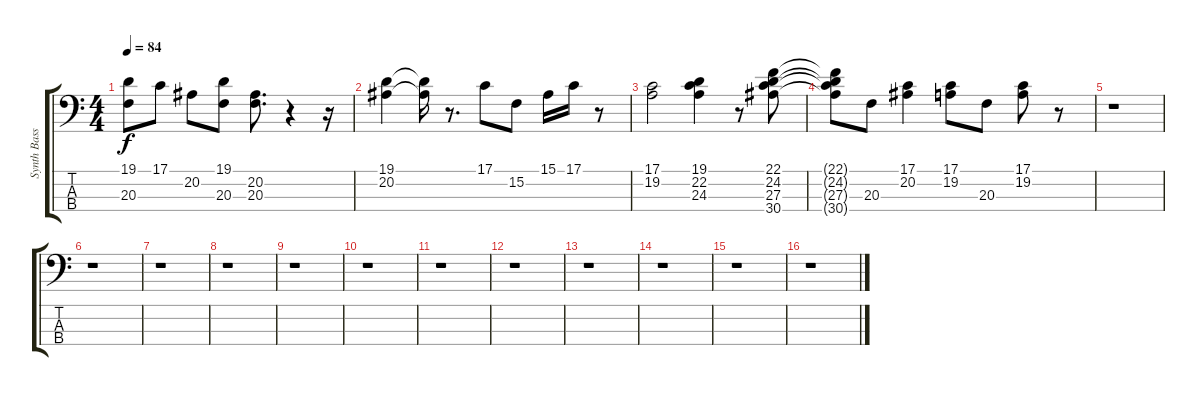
\track ("Synth Bass" "Synth Bass") {instrument synthbrass2}
\staff {score tabs}
\tuning (G2 D2 A1 E1) {hide}
\ts (4 4)
\tempo 84
\clef f4
\ks c
(19.1 20.3).8{dy f} 17.1.8 20.2.8 (19.1 20.3).8 (20.2 20.3).8{d} r.4 r.16 |
(19.1 20.2).4 (19.1{t} 20.2{t}).16 r.8{d} 17.1.8 15.2.8 15.1.16 17.1.16 r.8 |
(17.1 19.2).2 (19.1 22.2 24.3).4 r.8 (22.1 24.2 27.3 30.4).8 |
(22.1{t} 24.2{t} 27.3{t} 30.4{t}).8 20.3.8 (17.1 20.2).4 (17.1 19.2).8 20.3.8 (17.1 19.2).8 r.8 |
r.1 |
r.1 |
r.1 |
r.1 |
r.1 |
r.1 |
r.1 |
r.1 |
r.1 |
r.1 |
r.1 |
r.1
